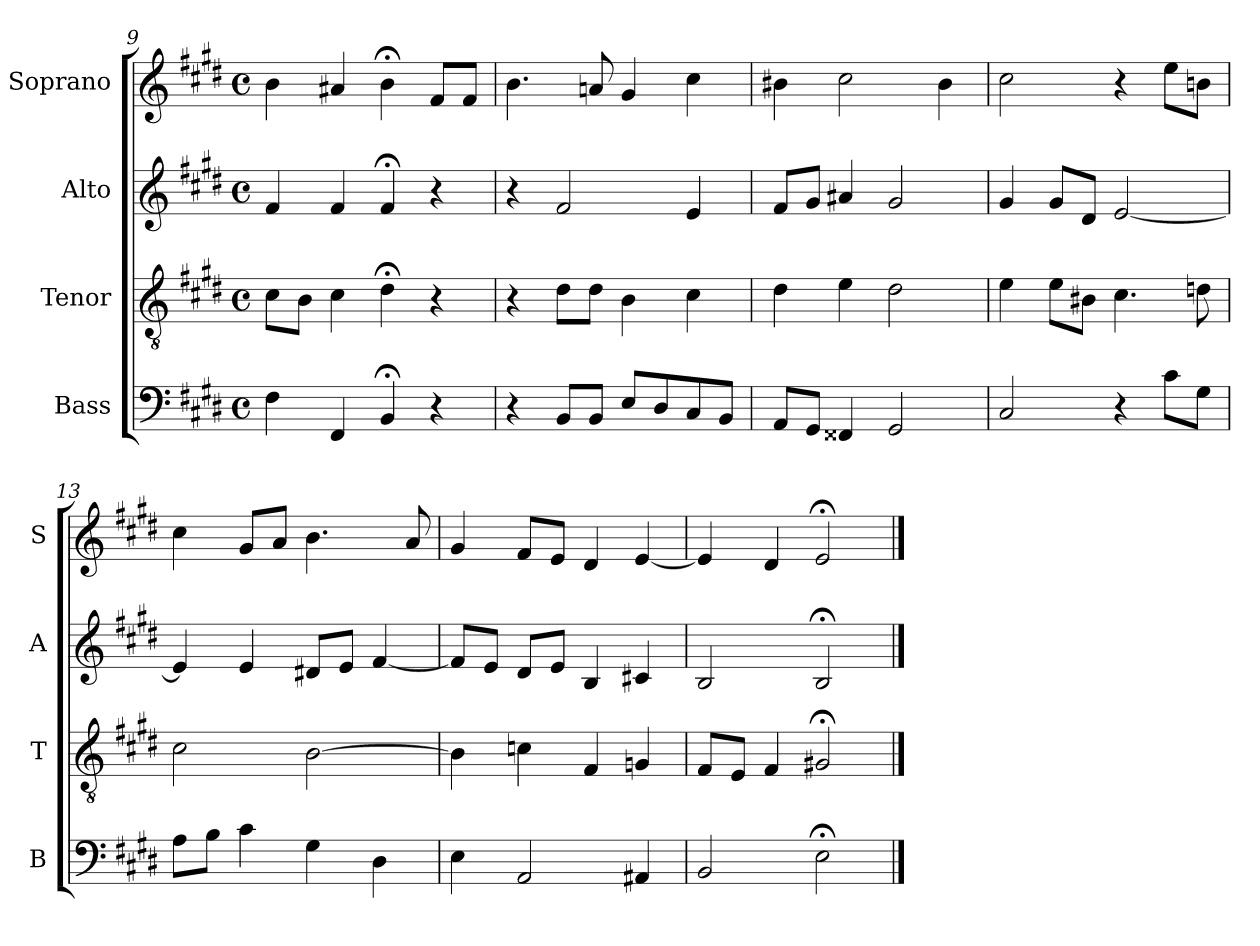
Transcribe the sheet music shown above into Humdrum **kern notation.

**kern	**kern	**kern	**kern
*part4	*part3	*part2	*part1
*staff4	*staff3	*staff2	*staff1
*I"Bass	*I"Tenor	*I"Alto	*I"Soprano
*I'B	*I'T	*I'A	*I'S
*clefF4	*clefGv2	*clefG2	*clefG2
*k[f#c#g#d#]	*k[f#c#g#d#]	*k[f#c#g#d#]	*k[f#c#g#d#]
*E:	*E:	*E:	*E:
*M4/4	*M4/4	*M4/4	*M4/4
*met(c)	*met(c)	*met(c)	*met(c)
=9	=9	=9	=9
4F#	8c#L	4f#	4b
.	8BJ	.	.
4FF#	4c#	4f#	4a#X
4BB;<	4d#;<	4f#;<	4b;<
4r	4r	4r	8f#L
.	.	.	8f#J
=10	=10	=10	=10
4r	4r	4r	4.b
8BBL	8d#L	2f#	.
8BBJ	8d#J	.	8an
8EL	4B	.	4g#
8D#	.	.	.
8C#	4c#	4e	4cc#
8BBJ	.	.	.
=11	=11	=11	=11
8AAL	4d#	8f#L	4b#X
8GG#J	.	8g#J	.
4FF##X	4e	4a#X	2cc#
2GG#	2d#	2g#	.
.	.	.	4b#
=12	=12	=12	=12
2C#	4e	4g#	2cc#
.	8eL	8g#L	.
.	8B#XJ	8d#J	.
4r	4.c#	[2e	4r
8c#L	.	.	8eeL
8G#J	8dn	.	8bnJ
=13	=13	=13	=13
8AL	2c#	4e]	4cc#
8BJ	.	.	.
4c#	.	4e	8g#L
.	.	.	8aJ
4G#	[2B	8d#XL	4.b
.	.	8eJ	.
4D#	.	[4f#	.
.	.	.	8a
=14	=14	=14	=14
4E	4B]	8f#L]	4g#
.	.	8eJ	.
2AA	4cn	8d#L	8f#L
.	.	8eJ	8eJ
.	4F#	4B	4d#
4AA#X	4Gn	4c#X	[4e
=15	=15	=15	=15
2BB	8F#L	2B	4e]
.	8EJ	.	.
.	4F#	.	4d#
2E;<	2G#X;<	2B;<	2e;<
==	==	==	==
*-	*-	*-	*-
